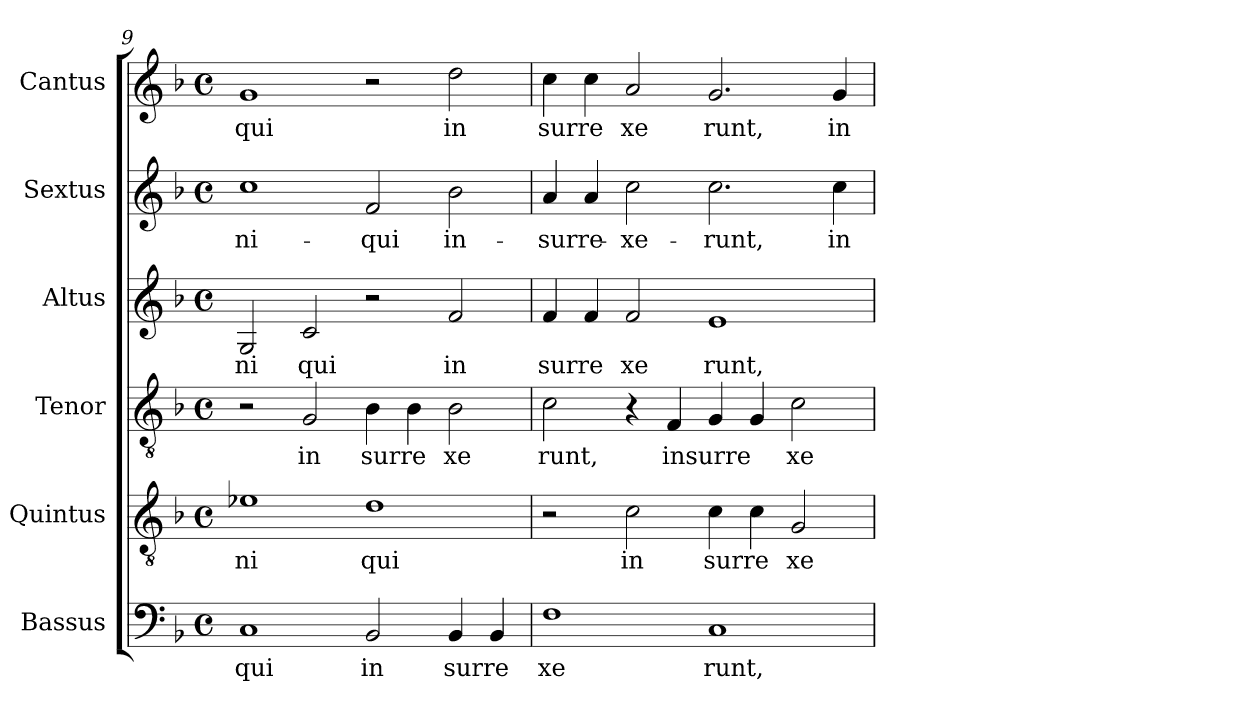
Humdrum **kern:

**kern	**text	**kern	**text	**kern	**text	**kern	**text	**kern	**text	**kern	**text
*part6	*part6	*part5	*part5	*part4	*part4	*part3	*part3	*part2	*part2	*part1	*part1
*staff6	*staff6	*staff5	*staff5	*staff4	*staff4	*staff3	*staff3	*staff2	*staff2	*staff1	*staff1
*I"Bassus	*	*I"Quintus	*	*I"Tenor	*	*I"Altus	*	*I"Sextus	*	*I"Cantus	*
*clefF4	*	*clefGv2	*	*clefGv2	*	*clefG2	*	*clefG2	*	*clefG2	*
*k[b-]	*	*k[b-]	*	*k[b-]	*	*k[b-]	*	*k[b-]	*	*k[b-]	*
*F:	*	*F:	*	*F:	*	*F:	*	*F:	*	*F:	*
*M4/4	*	*M4/4	*	*M4/4	*	*M4/4	*	*M4/4	*	*M4/4	*
*met(c)	*	*met(c)	*	*met(c)	*	*met(c)	*	*met(c)	*	*met(c)	*
=9	=9	=9	=9	=9	=9	=9	=9	=9	=9	=9	=9
!	!LO:LY:b:cj	!	!LO:LY:b:cj	!	!	!	!LO:LY:b:cj	!	!LO:LY:b:cj	!	!LO:LY:b:cj
1C	qui	1e-X	ni	2r	.	2G/	ni	1cc	-ni-	1g	qui
!	!	!	!	!	!LO:LY:b:cj	!	!LO:LY:b:cj	!	!	!	!
.	.	.	.	2G/	in	2c/	qui	.	.	.	.
!	!LO:LY:b:cj	!	!LO:LY:b:cj	!	!LO:LY:b:cj	!	!	!	!LO:LY:b:cj	!	!
2BB-/	in	1d	qui	4B-\	surre	2r	.	2f/	-qui	2r	.
.	.	.	.	4B-\	.	.	.	.	.	.	.
!	!LO:LY:b:cj	!	!	!	!LO:LY:b:cj	!	!LO:LY:b:cj	!	!LO:LY:b:cj	!	!LO:LY:b:cj
4BB-/	surre	.	.	2B-\	xe	2f/	in	2b-\	in-	2dd\	in
4BB-/	.	.	.	.	.	.	.	.	.	.	.
=10	=10	=10	=10	=10	=10	=10	=10	=10	=10	=10	=10
!	!LO:LY:b:cj	!	!	!	!LO:LY:b:cj	!	!LO:LY:b:cj	!	!LO:LY:b:cj	!	!LO:LY:b:cj
1F	xe	2r	.	2c\	runt,	4f/	surre	4a/	-surre-	4cc\	surre
.	.	.	.	.	.	4f/	.	4a/	.	4cc\	.
!	!	!	!LO:LY:b:cj	!	!	!	!LO:LY:b:cj	!	!LO:LY:b:cj	!	!LO:LY:b:cj
.	.	2c\	in	4r	.	2f/	xe	2cc\	-xe-	2a/	xe
!	!	!	!	!	!LO:LY:b	!	!	!	!	!	!
.	.	.	.	4F/	insurre	.	.	.	.	.	.
!	!LO:LY:b:cj	!	!LO:LY:b:cj	!	!	!	!LO:LY:b:cj	!	!LO:LY:b:cj	!	!LO:LY:b:cj
1C	runt,	4c\	surre	4G/	.	1e	runt,	2.cc\	-runt,	2.g/	runt,
.	.	4c\	.	4G/	.	.	.	.	.	.	.
!	!	!	!LO:LY:b:cj	!	!LO:LY:b:cj	!	!	!	!	!	!
.	.	2G/	xe	2c\	xe	.	.	.	.	.	.
!	!	!	!	!	!	!	!	!	!LO:LY:b:cj	!	!LO:LY:b:cj
.	.	.	.	.	.	.	.	4cc\	in-	4g/	in
=	=	=	=	=	=	=	=	=	=	=	=
*-	*-	*-	*-	*-	*-	*-	*-	*-	*-	*-	*-
